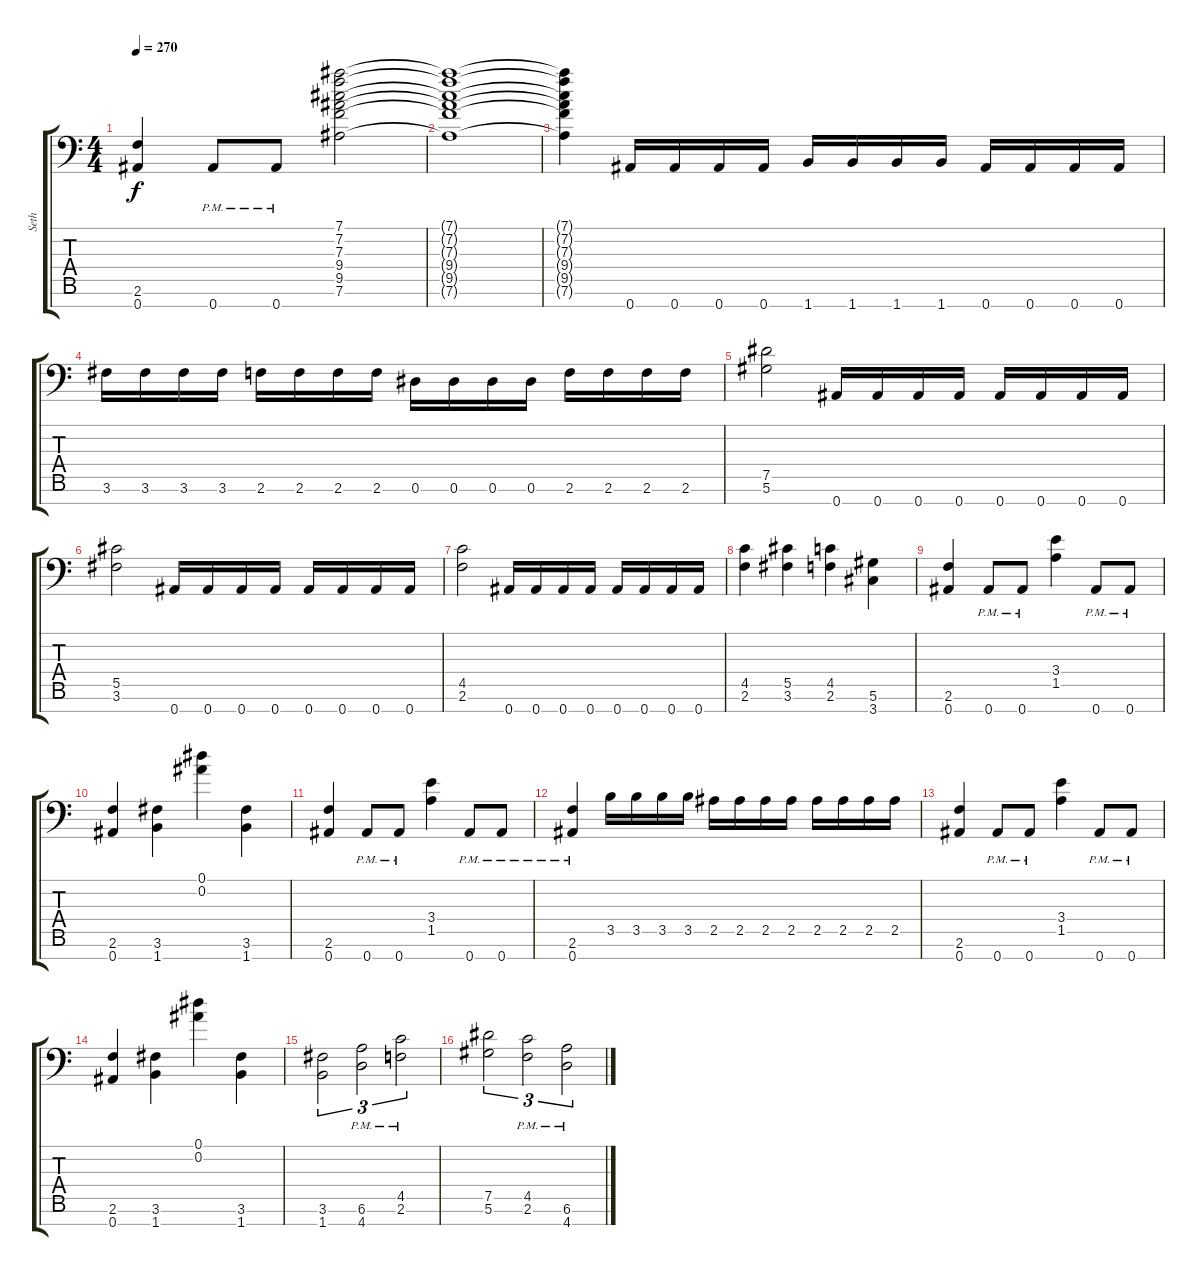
\track ("Seth" "Seth") {instrument distortionguitar}
\staff {score tabs}
\tuning (Eb4 Bb3 Gb3 Db3 Ab2 Eb2 Bb1) {hide}
\ts (4 4)
\tempo 270
\clef f4
\ks c
(2.6 0.7).4{dy f} 0.7{pm}.8 0.7{pm}.8 (7.1 7.2 7.3 9.4 9.5 7.6).2 |
(7.1{t} 7.2{t} 7.3{t} 9.4{t} 9.5{t} 7.6{t}).1 |
(7.1{t} 7.2{t} 7.3{t} 9.4{t} 9.5{t} 7.6{t}).4 0.7.16 0.7.16 0.7.16 0.7.16 1.7.16 1.7.16 1.7.16 1.7.16 0.7.16 0.7.16 0.7.16 0.7.16 |
3.6.16 3.6.16 3.6.16 3.6.16 2.6.16 2.6.16 2.6.16 2.6.16 0.6.16 0.6.16 0.6.16 0.6.16 2.6.16 2.6.16 2.6.16 2.6.16 |
(7.5 5.6).2 0.7.16 0.7.16 0.7.16 0.7.16 0.7.16 0.7.16 0.7.16 0.7.16 |
(5.5 3.6).2 0.7.16 0.7.16 0.7.16 0.7.16 0.7.16 0.7.16 0.7.16 0.7.16 |
(4.5 2.6).2 0.7.16 0.7.16 0.7.16 0.7.16 0.7.16 0.7.16 0.7.16 0.7.16 |
(4.5 2.6).4 (5.5 3.6).4 (4.5 2.6).4 (5.6 3.7).4 |
(2.6 0.7).4 0.7{pm}.8 0.7{pm}.8 (3.4 1.5).4 0.7{pm}.8 0.7{pm}.8 |
(2.6 0.7).4 (3.6 1.7).4 (0.1 0.2).4 (3.6 1.7).4 |
(2.6 0.7).4 0.7{pm}.8 0.7{pm}.8 (3.4 1.5).4 0.7{pm}.8 0.7{pm}.8 |
(2.6{pm} 0.7{pm}).4 3.5.16 3.5.16 3.5.16 3.5.16 2.5.16 2.5.16 2.5.16 2.5.16 2.5.16 2.5.16 2.5.16 2.5.16 |
(2.6 0.7).4 0.7{pm}.8 0.7{pm}.8 (3.4 1.5).4 0.7{pm}.8 0.7{pm}.8 |
(2.6 0.7).4 (3.6 1.7).4 (0.1 0.2).4 (3.6 1.7).4 |
(3.6 1.7).2{tu (3 2)} (6.6{pm} 4.7{pm}).2{tu (3 2)} (4.5{pm} 2.6{pm}).2{tu (3 2)} |
(7.5 5.6).2{tu (3 2)} (4.5{pm} 2.6{pm}).2{tu (3 2)} (6.6{pm} 4.7{pm}).2{tu (3 2)}
